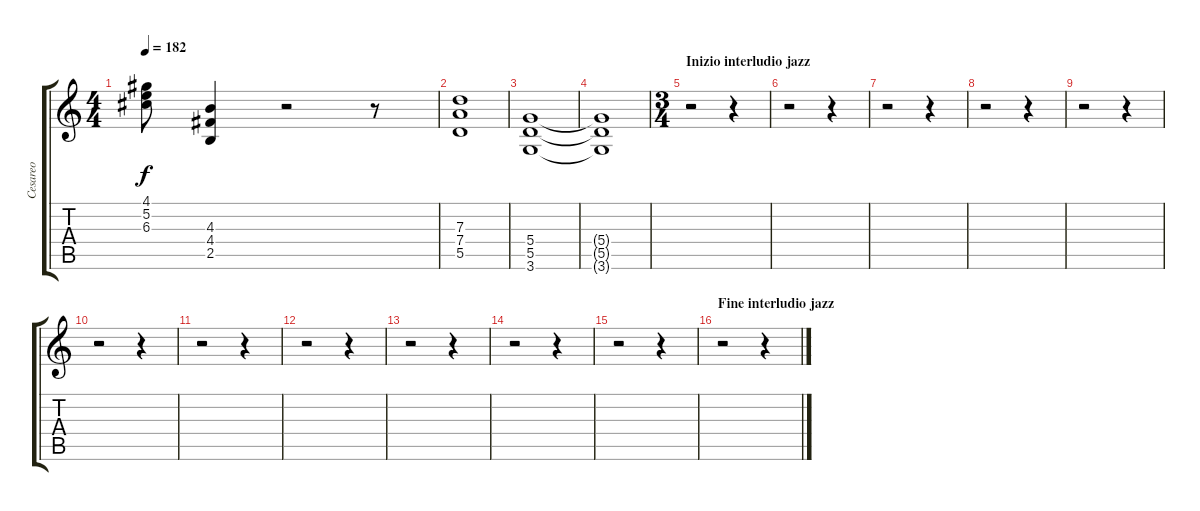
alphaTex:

\track ("Cesareo" "Cesareo") {instrument distortionguitar}
\staff {score tabs}
\tuning (E4 B3 G3 D3 A2 E2) {hide}
\ts (4 4)
\tempo 182
\clef g2
\ks c
(4.1{t} 5.2{t} 6.3{t}).8{dy f} (4.3 4.4 2.5).4 r.2 r.8 |
(7.3 7.4 5.5).1 |
(5.4 5.5 3.6).1 |
(5.4{t} 5.5{t} 3.6{t}).1 |
\ts (3 4)
\section ("" "Inizio interludio jazz")
r.2 r.4 |
r.2 r.4 |
r.2 r.4 |
r.2 r.4 |
r.2 r.4 |
r.2 r.4 |
r.2 r.4 |
r.2 r.4 |
r.2 r.4 |
r.2 r.4 |
r.2 r.4 |
\section ("" "Fine interludio jazz")
r.2 r.4
